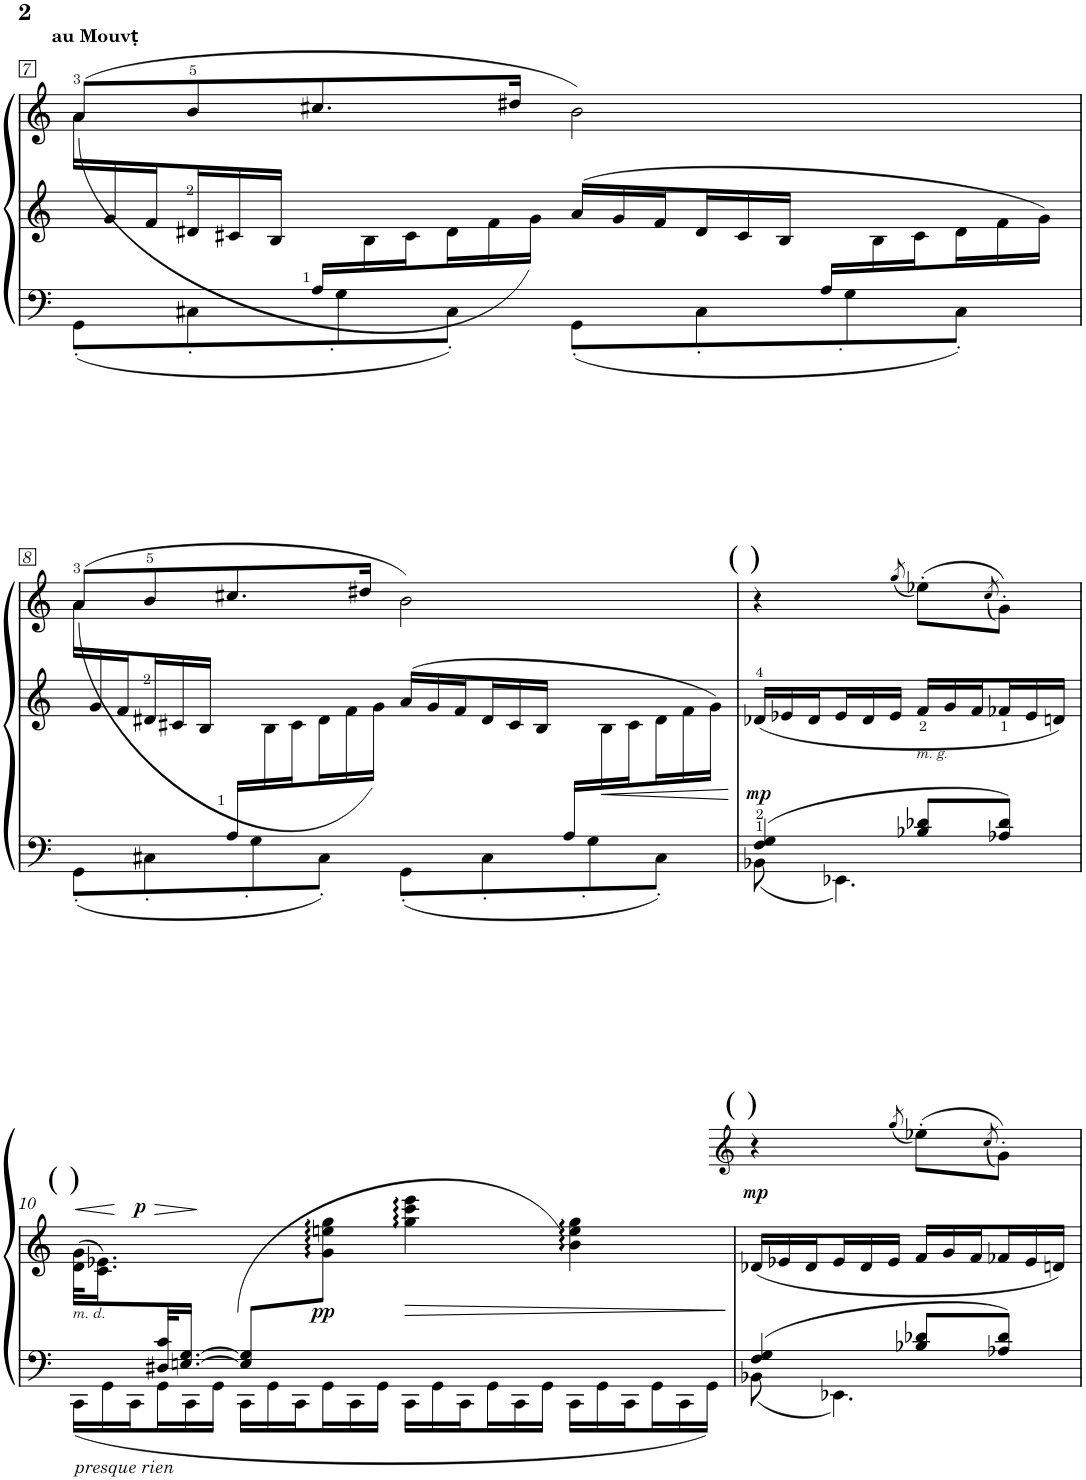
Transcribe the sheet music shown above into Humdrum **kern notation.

**kern	**kern	**kern	**dynam
*part1	*part1	*part1	*part1
*staff3	*staff2	*staff1	*staff1/2/3
*I"Piano	*	*	*
*I'Pno.	*	*	*
!!LO:PB:g=z
*clefF4	*clefG2	*clefG2	*
*k[]	*k[]	*k[]	*
*M4/4	*M4/4	*M4/4	*
=7	=7	=7	=7
*^	*	*^	*
*	*	*	*	*Xbrackettup	*
!	!	!	!LO:TX:a:B:t=au Mouvṭ	!	!
4ryy	8GG'<\L	24ryy	((<8a/L	24a\LL	.
.	.	24g/	.	24%23ryy	.
.	.	24f/	.	.	.
*	*	*Xbrackettup	*	*	*
.	8C#X'<\	24d#X</	8b/	.	.
.	.	24c#X/	.	.	.
.	.	24B/JJ	.	.	.
*Xbrackettup	*	*	*	*	*
24A/LL	8G'<\	24ryy	8.cc#X/	.	.
24%11ryy	.	24B\	.	.	.
.	.	24c#\	.	.	.
.	8C#'<\J	24d#\	.	.	.
.	.	24f\	.	.	.
.	.	.	16dd#X/Jk	.	.
.	.	24g\JJ)	.	.	.
.	8GG'<\L	24a/LL	2b\)	.	.
.	.	24g/	.	.	.
.	.	24f/	.	.	.
.	8C#'<\	24d#/	.	.	.
.	.	24c#/	.	.	.
.	.	24B/JJ	.	.	.
24A/LL	8G'<\	24ryy	.	.	.
24%5ryy	.	24B\	.	.	.
.	.	24c#\	.	.	.
.	8C#'<\J	24d#\	.	.	.
.	.	24f\	.	.	.
.	.	24g\JJ	.	.	.
!!LO:LB:g=z	!!
=8	=8	=8	=8	=8	=8
4ryy	8GG'<\L	24ryy	((<8a/L	24a\LL	.
.	.	24g/	.	24%23ryy	.
.	.	24f/	.	.	.
.	8C#X'<\	24d#X</	8b/	.	.
.	.	24c#X/	.	.	.
.	.	24B/JJ	.	.	.
24A/LL	8G'<\	24ryy	8.cc#X/	.	.
24%11ryy	.	24B\	.	.	.
.	.	24c#\	.	.	.
.	8C#'<\J	24d#\	.	.	.
.	.	24f\	.	.	.
.	.	.	16dd#X/Jk	.	.
.	.	24g\JJ)	.	.	.
.	8GG'<\L	24a/LL	2b\)	.	.
.	.	24g/	.	.	.
.	.	24f/	.	.	.
.	8C#'<\	24d#/	.	.	.
.	.	24c#/	.	.	.
.	.	24B/JJ	.	.	.
24A/LL	8G'<\	24ryy	.	.	.
24%5ryy	.	24B\	.	.	.
.	.	24c#\	.	.	.
.	8C#'<\J	24d#\	.	.	.
.	.	24f\	.	.	.
.	.	24g\JJ	.	.	.
*	*	*	*v	*v	*
=9	=9	=9	=9	=9
!	!	!	!LO:TX:a:t=( )	!
!	!	!	!	!LO:DY:b=2
8BB-X\	4F/ 4G/	24d-X/LL	4r	mp
.	.	24e-X/	.	.
.	.	24d-/	.	.
4.EE-X\	.	24e-/	.	.
.	.	24d-/	.	.
.	.	24e-/JJ	.	.
.	.	.	(8qgg/	.
!	!	!LO:TX:b:i:t=m. g.	!	!
.	8B-X/ 8d-X/L	24f</LL	(8ee-X'\L)	.
.	.	24g/	.	.
.	.	24f/	.	.
.	.	.	(8qcc/	.
.	8A-X/ 8d-/J	24f-X</	8g'\J))	.
.	.	24e-/	.	.
.	.	24dn/JJ	.	.
!!LO:LB:g=z
=10	=10	=10	=10	=10
!	!	!	!LO:TX:a:t=4	!
!	!	!	!LO:TX:a:t=4	!
!	!	!LO:TX:a:t=( )	!	!
!	!	!LO:TX:b:i:t=m. d.	!	!
!LO:TX:b:i:t=presque rien	!	!	!	!
8ryy	24CC\LL	32d\ 32g\KLL	1r	.
!	!	!	!	!LO:DY:a=2
.	.	16.c\ 16.e-X\	.	p
.	24GG\	.	.	.
.	24CC\	.	.	.
32D#X/ 32c/K	24GG\	4ryy	.	.
[>16.En/ [16.G/JJ	.	.	.	.
.	24CC\	.	.	.
.	24GG\JJ	.	.	.
8E/] 8G/]L	24CC\LL	.	.	.
.	24GG\	.	.	.
.	24CC\	.	.	.
!	!	!	!	!LO:DY:b=2
2ryy	24GG\	8g\ 8een\ 8gg\J	.	pp
.	24CC\	.	.	.
.	24GG\JJ	.	.	.
.	24CC\LL	4gg\ 4ccc\ 4eee\	.	.
.	24GG\	.	.	.
.	24CC\	.	.	.
.	24GG\	.	.	.
.	24CC\	.	.	.
.	24GG\JJ	.	.	.
.	24CC\LL	4b\ 4ee\ 4gg\	.	.
.	24GG\	.	.	.
.	24CC\	.	.	.
8ryy	24GG\	.	.	.
.	24CC\	.	.	.
.	24GG\JJ	.	.	.
=11-	=11-	=11-	=11-	=11-
*	*	*	*clefG2	*
!	!	!	!LO:TX:a:t=( )	!
!	!	!	!	!LO:DY:b
8BB-X\	4F/ 4G/	24d-X/LL	4r	mp
.	.	24e-X/	.	.
.	.	24d-/	.	.
4.EE-X\	.	24e-/	.	.
.	.	24d-/	.	.
.	.	24e-/JJ	.	.
.	.	.	(8qgg/	.
.	8B-X/ 8d-X/L	24f/LL	(8ee-X'\L)	.
.	.	24g/	.	.
.	.	24f/	.	.
.	.	.	(8qcc/	.
.	8A-X/ 8d-/J	24f-X/	8g'\J))	.
.	.	24e-/	.	.
.	.	24dn/JJ	.	.
*v	*v	*	*	*
=	=	=	=
*-	*-	*-	*-
